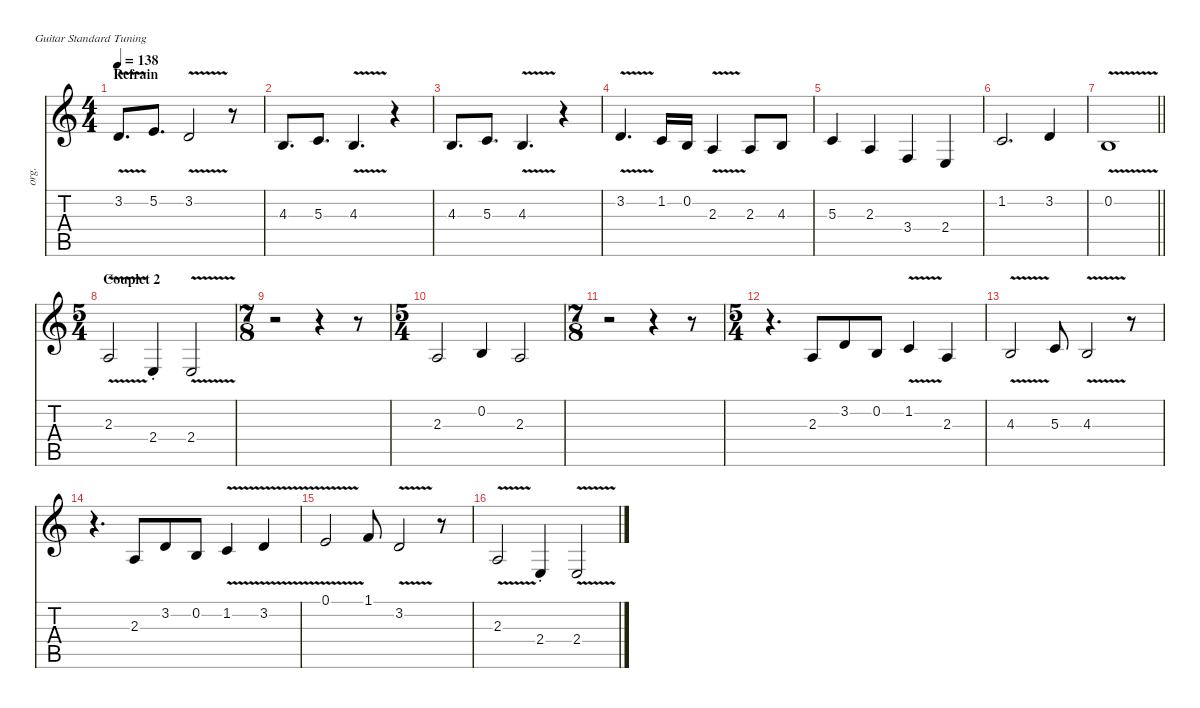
\defaultSystemsLayout 4
\hideDynamics
\bracketExtendMode nobrackets
\track ("Chant" "org.") {mute instrument drawbarorgan}
\staff {score tabs}
\tuning (E4 B3 G3 D3 A2 E2)
\ts (4 4)
\beaming (8 2 2 2 2)
\section ("" "Refrain")
\tempo 138
\clef g2
\ks aminor
3.2{v}.8{d dy f beam Up} 5.2.8{d beam Up} 3.2{v}.2{beam Up} r.8{beam Up} |
4.3.8{d beam Up} 5.3.8{d beam Up} 4.3{v}.4{d beam Up} r.4{beam Up} |
4.3.8{d beam Up} 5.3.8{d beam Up} 4.3{v}.4{d beam Up} r.4{beam Up} |
3.2{v}.4{d beam Up} 1.2.16{beam Up} 0.2.16{beam Up} 2.3{v}.4{beam Up} 2.3.8{beam Up} 4.3.8{beam Up} |
5.3.4{beam Up} 2.3.4{beam Up} 3.4.4{beam Up} 2.4.4{beam Up} |
1.2.2{d beam Up} 3.2.4{beam Up} |
\barLineRight lightlight
0.2{v}.1{beam Up} |
\ts (5 4)
\beaming (8 6 4)
\section ("" "Couplet 2")
2.3{v}.2{beam Up} 2.4{st}.4{beam Up} 2.4{v}.2{beam Up} |
\ts (7 8)
\beaming (8 3 2 2)
r.2{beam Down} r.4{beam Down} r.8{beam Down} |
\ts (5 4)
\beaming (8 6 4)
2.3.2{beam Up} 0.2.4{beam Up} 2.3.2{beam Up} |
\ts (7 8)
\beaming (8 6 4)
r.2{beam Down} r.4{beam Down} r.8{beam Down} |
\ts (5 4)
\beaming (8 6 4)
r.4{d beam Down} 2.3.8{beam Up} 3.2.8{beam Up} 0.2.8{beam Up} 1.2{v}.4{beam Up} 2.3.4{beam Up} |
4.3{v}.2{beam Up} 5.3.8{beam Up} 4.3{v}.2{beam Up} r.8{beam Up} |
r.4{d beam Down} 2.3.8{beam Up} 3.2.8{beam Up} 0.2.8{beam Up} 1.2{v}.4{beam Up} 3.2{v}.4{beam Up} |
0.1{v}.2{beam Up} 1.1.8{beam Up} 3.2{v}.2{beam Up} r.8{beam Up} |
2.3{v}.2{beam Up} 2.4{st}.4{beam Up} 2.4{v}.2{beam Up}
